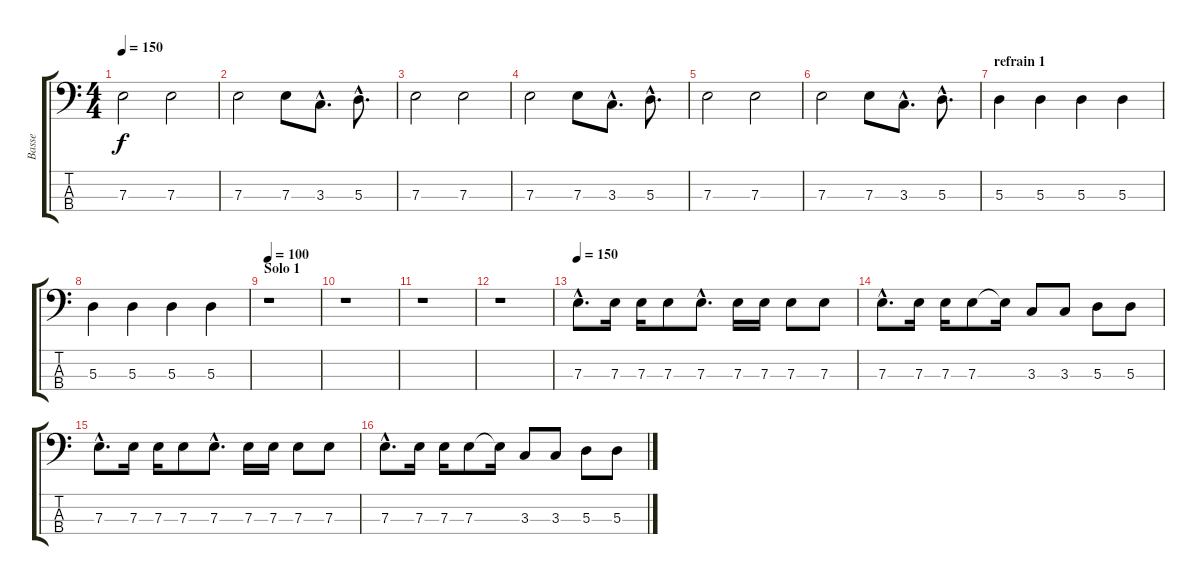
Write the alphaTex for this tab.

\track ("Basse" "Basse") {instrument electricbassfinger}
\staff {score tabs}
\tuning (G2 D2 A1 E1) {hide}
\ts (4 4)
\tempo 150
\clef f4
\ks c
7.3.2{dy f} 7.3.2 |
7.3.2 7.3.8 3.3{hac}.8{d} 5.3{hac}.8{d} |
7.3.2 7.3.2 |
7.3.2 7.3.8 3.3{hac}.8{d} 5.3{hac}.8{d} |
7.3.2 7.3.2 |
7.3.2 7.3.8 3.3{hac}.8{d} 5.3{hac}.8{d} |
\section ("" "refrain 1")
5.3.4 5.3.4 5.3.4 5.3.4 |
5.3.4 5.3.4 5.3.4 5.3.4 |
\section ("" "Solo 1")
\tempo 100
r.1 |
r.1 |
r.1 |
r.1 |
\tempo 150
7.3{hac}.8{d} 7.3.16 7.3.16 7.3.8 7.3{hac}.8{d} 7.3.16 7.3.16 7.3.8 7.3.8 |
7.3{hac}.8{d} 7.3.16 7.3.16 7.3.8 7.3{t}.16 3.3.8 3.3.8 5.3.8 5.3.8 |
7.3{hac}.8{d} 7.3.16 7.3.16 7.3.8 7.3{hac}.8{d} 7.3.16 7.3.16 7.3.8 7.3.8 |
7.3{hac}.8{d} 7.3.16 7.3.16 7.3.8 7.3{t}.16 3.3.8 3.3.8 5.3.8 5.3.8
